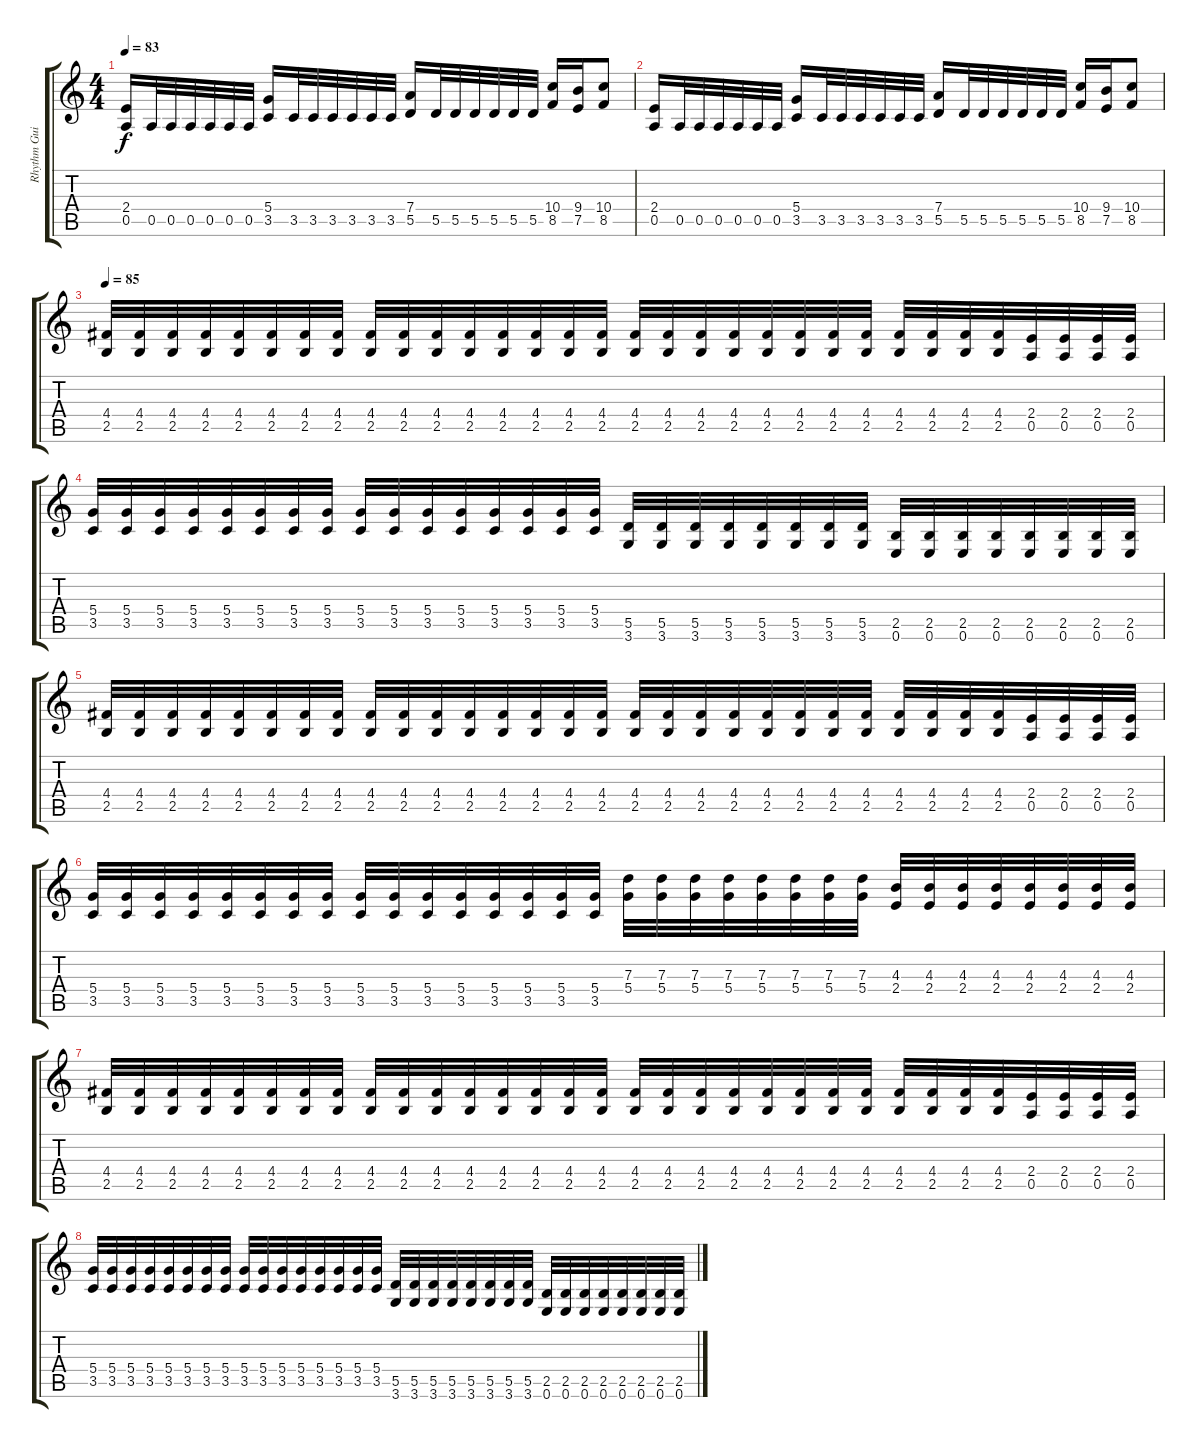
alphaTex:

\track ("Rhythm Guitar" "Rhythm Gui") {instrument distortionguitar}
\staff {score tabs}
\tuning (E4 B3 G3 D3 A2 E2) {hide}
\ts (4 4)
\tempo 83
\clef g2
\ks c
(2.4 0.5).16{dy f} 0.5.32 0.5.32 0.5.32 0.5.32 0.5.32 0.5.32 (5.4 3.5).16 3.5.32 3.5.32 3.5.32 3.5.32 3.5.32 3.5.32 (7.4 5.5).16 5.5.32 5.5.32 5.5.32 5.5.32 5.5.32 5.5.32 (10.4 8.5).16 (9.4 7.5).16 (10.4 8.5).8 |
(2.4 0.5).16 0.5.32 0.5.32 0.5.32 0.5.32 0.5.32 0.5.32 (5.4 3.5).16 3.5.32 3.5.32 3.5.32 3.5.32 3.5.32 3.5.32 (7.4 5.5).16 5.5.32 5.5.32 5.5.32 5.5.32 5.5.32 5.5.32 (10.4 8.5).16 (9.4 7.5).16 (10.4 8.5).8 |
\tempo 85
(4.4 2.5).32 (4.4 2.5).32 (4.4 2.5).32 (4.4 2.5).32 (4.4 2.5).32 (4.4 2.5).32 (4.4 2.5).32 (4.4 2.5).32 (4.4 2.5).32 (4.4 2.5).32 (4.4 2.5).32 (4.4 2.5).32 (4.4 2.5).32 (4.4 2.5).32 (4.4 2.5).32 (4.4 2.5).32 (4.4 2.5).32 (4.4 2.5).32 (4.4 2.5).32 (4.4 2.5).32 (4.4 2.5).32 (4.4 2.5).32 (4.4 2.5).32 (4.4 2.5).32 (4.4 2.5).32 (4.4 2.5).32 (4.4 2.5).32 (4.4 2.5).32 (2.4 0.5).32 (2.4 0.5).32 (2.4 0.5).32 (2.4 0.5).32 |
(5.4 3.5).32 (5.4 3.5).32 (5.4 3.5).32 (5.4 3.5).32 (5.4 3.5).32 (5.4 3.5).32 (5.4 3.5).32 (5.4 3.5).32 (5.4 3.5).32 (5.4 3.5).32 (5.4 3.5).32 (5.4 3.5).32 (5.4 3.5).32 (5.4 3.5).32 (5.4 3.5).32 (5.4 3.5).32 (5.5 3.6).32 (5.5 3.6).32 (5.5 3.6).32 (5.5 3.6).32 (5.5 3.6).32 (5.5 3.6).32 (5.5 3.6).32 (5.5 3.6).32 (2.5 0.6).32 (2.5 0.6).32 (2.5 0.6).32 (2.5 0.6).32 (2.5 0.6).32 (2.5 0.6).32 (2.5 0.6).32 (2.5 0.6).32 |
(4.4 2.5).32 (4.4 2.5).32 (4.4 2.5).32 (4.4 2.5).32 (4.4 2.5).32 (4.4 2.5).32 (4.4 2.5).32 (4.4 2.5).32 (4.4 2.5).32 (4.4 2.5).32 (4.4 2.5).32 (4.4 2.5).32 (4.4 2.5).32 (4.4 2.5).32 (4.4 2.5).32 (4.4 2.5).32 (4.4 2.5).32 (4.4 2.5).32 (4.4 2.5).32 (4.4 2.5).32 (4.4 2.5).32 (4.4 2.5).32 (4.4 2.5).32 (4.4 2.5).32 (4.4 2.5).32 (4.4 2.5).32 (4.4 2.5).32 (4.4 2.5).32 (2.4 0.5).32 (2.4 0.5).32 (2.4 0.5).32 (2.4 0.5).32 |
(5.4 3.5).32 (5.4 3.5).32 (5.4 3.5).32 (5.4 3.5).32 (5.4 3.5).32 (5.4 3.5).32 (5.4 3.5).32 (5.4 3.5).32 (5.4 3.5).32 (5.4 3.5).32 (5.4 3.5).32 (5.4 3.5).32 (5.4 3.5).32 (5.4 3.5).32 (5.4 3.5).32 (5.4 3.5).32 (7.3 5.4).32 (7.3 5.4).32 (7.3 5.4).32 (7.3 5.4).32 (7.3 5.4).32 (7.3 5.4).32 (7.3 5.4).32 (7.3 5.4).32 (4.3 2.4).32 (4.3 2.4).32 (4.3 2.4).32 (4.3 2.4).32 (4.3 2.4).32 (4.3 2.4).32 (4.3 2.4).32 (4.3 2.4).32 |
(4.4 2.5).32 (4.4 2.5).32 (4.4 2.5).32 (4.4 2.5).32 (4.4 2.5).32 (4.4 2.5).32 (4.4 2.5).32 (4.4 2.5).32 (4.4 2.5).32 (4.4 2.5).32 (4.4 2.5).32 (4.4 2.5).32 (4.4 2.5).32 (4.4 2.5).32 (4.4 2.5).32 (4.4 2.5).32 (4.4 2.5).32 (4.4 2.5).32 (4.4 2.5).32 (4.4 2.5).32 (4.4 2.5).32 (4.4 2.5).32 (4.4 2.5).32 (4.4 2.5).32 (4.4 2.5).32 (4.4 2.5).32 (4.4 2.5).32 (4.4 2.5).32 (2.4 0.5).32 (2.4 0.5).32 (2.4 0.5).32 (2.4 0.5).32 |
(5.4 3.5).32 (5.4 3.5).32 (5.4 3.5).32 (5.4 3.5).32 (5.4 3.5).32 (5.4 3.5).32 (5.4 3.5).32 (5.4 3.5).32 (5.4 3.5).32 (5.4 3.5).32 (5.4 3.5).32 (5.4 3.5).32 (5.4 3.5).32 (5.4 3.5).32 (5.4 3.5).32 (5.4 3.5).32 (5.5 3.6).32 (5.5 3.6).32 (5.5 3.6).32 (5.5 3.6).32 (5.5 3.6).32 (5.5 3.6).32 (5.5 3.6).32 (5.5 3.6).32 (2.5 0.6).32 (2.5 0.6).32 (2.5 0.6).32 (2.5 0.6).32 (2.5 0.6).32 (2.5 0.6).32 (2.5 0.6).32 (2.5 0.6).32
